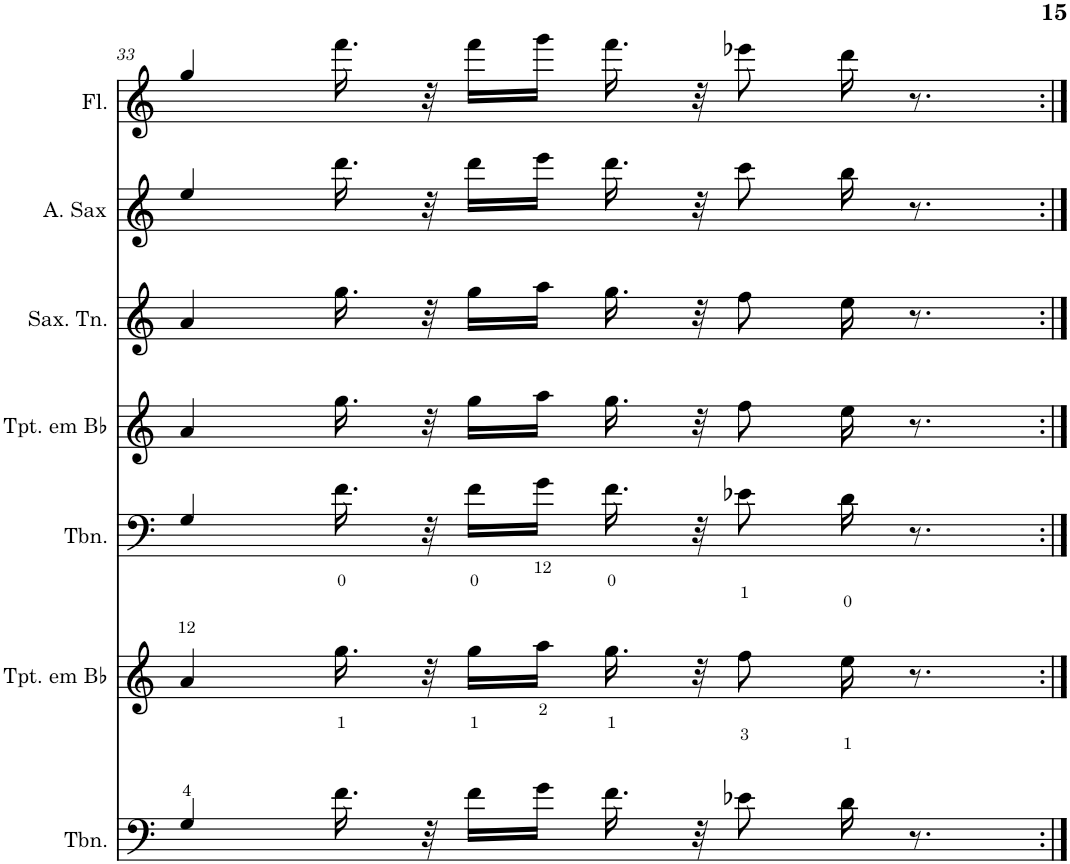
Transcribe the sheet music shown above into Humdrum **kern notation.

**kern	**kern	**kern	**kern	**kern	**kern	**kern
*part7	*part6	*part5	*part4	*part3	*part2	*part1
*staff7	*staff6	*staff5	*staff4	*staff3	*staff2	*staff1
*I"Trombone	*I"Trompete em Bb	*I"Trombone	*I"Trompete em Bb	*I"Saxofone Tenor	*I"Saxofone Alto	*I"Flauta Transversal
*I'Tbn.	*I'Tpt. em Bb	*I'Tbn.	*I'Tpt. em Bb	*I'Sax. Tn.	*	*I'Fl.
!!LO:PB:g=z
*clefF4	*clefG2	*clefF4	*clefG2	*clefG2	*clefG2	*clefG2
*	*Trd1c2	*	*Trd1c2	*Trd8c14	*Trd5c9	*
*k[]	*k[]	*k[]	*k[]	*k[]	*k[]	*k[]
*M4/4	*M4/4	*M4/4	*M4/4	*M4/4	*M4/4	*M4/4
=33	=33	=33	=33	=33	=33	=33
4G/	4a/	4G/	4a/	4a/	4ee/	4gg/
16.f\	16.gg\	16.f\	16.gg\	16.gg\	16.ddd\	16.fff\
32r	32r	32r	32r	32r	32r	32r
16f\LL	16gg\LL	16f\LL	16gg\LL	16gg\LL	16ddd\LL	16fff\LL
16g\JJ	16aa\JJ	16g\JJ	16aa\JJ	16aa\JJ	16eee\JJ	16ggg\JJ
16.f\	16.gg\	16.f\	16.gg\	16.gg\	16.ddd\	16.fff\
32r	32r	32r	32r	32r	32r	32r
8e-X\	8ff\	8e-X\	8ff\	8ff\	8ccc\	8eee-X\
16d\	16ee\	16d\	16ee\	16ee\	16bb\	16ddd\
8.r	8.r	8.r	8.r	8.r	8.r	8.r
=:|!	=:|!	=:|!	=:|!	=:|!	=:|!	=:|!
*-	*-	*-	*-	*-	*-	*-
